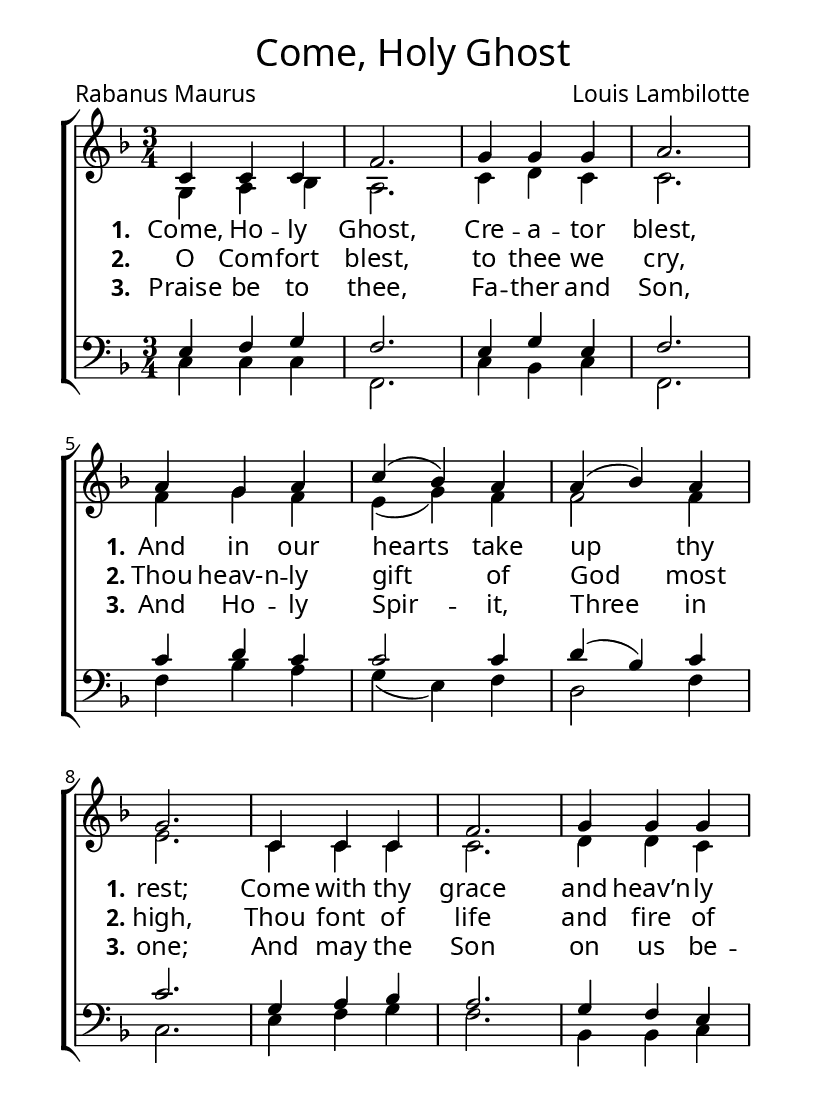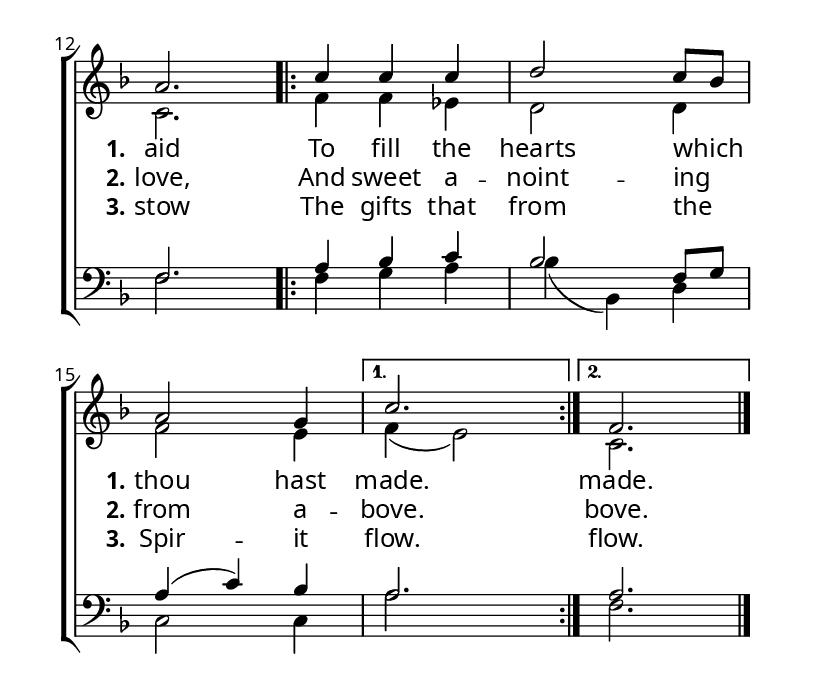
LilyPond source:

\version "2.14.2"
%\include "../util.ly"
\include "inc-header.ly"
\header {
  title = \markup{\override #'(font-name . "Garamond Premr Pro"){ \abs-fontsize #18 "Come, Holy Ghost"}}
  composer = \markup"Louis Lambilotte"
  poet = \markup "Rabanus Maurus"
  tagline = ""
}
#(set-global-staff-size 20) \paper{ #(define fonts (make-pango-font-tree "Garamond Premr Pro" "Garamond Premr Pro" "Garamond Premr Pro" (/ 20 20))) }
global = {
  \key f \major
  \time 3/4
  %\dynamicUp
  %\set crescendoSpanner = #'dashed-line
  %\set midiInstrument = "recorder"
  \autoBeamOff
  \override DynamicTextSpanner #'style = #'none
}

sopMusic = \relative c' {
  c4 c c | f2. | g4 g g a2. |
  a4 g a | c( bes) a | a( bes) a | g2. |
  c,4 c c | f2. | g4 g g | a2. |
  \repeat volta 2 {
    c4 c c | d2 c8[ bes] | a2 g4
  }
  \alternative {
    { c2. }
    { f,2. }
  }
  \bar "|."
}
sopWords = \lyricmode {
  \set stanza = "1. " \set shortVocalName = "1. "
  Come, Ho -- ly Ghost, Cre -- a -- tor blest,
  And in our hearts take up thy rest;
  Come with thy grace and heav’n -- ly aid
  To fill the hearts which thou hast made. made.
  %To fill the hearts which thou hast made.
}

sopWordsII = \lyricmode {
  \set stanza = "2. " \set shortVocalName = "2. "
  O Com -- fort blest, to thee we cry,
  Thou heav-n -- ly gift of God most high,
  Thou font of life and fire of love,
  And sweet a -- noint -- ing from a -- bove.  bove.
  %And sweet a -- noint -- ing from a -- bove.
}

sopWordsIII = \lyricmode {
  \set stanza = "3. " \set shortVocalName = "3. "
  Praise be to thee, Fa -- ther and Son,
  And Ho -- ly Spir -- it, Three in one;
  And may the Son on us be -- stow
  The gifts that from the Spir -- it flow. flow.
  %The gifts that from the Spir -- it flow.
}

altoMusic = \relative c' {
  % c4 c c | d2. | d4 f e | f2. |
  % f4 d f | g2 f4 | d2 d4 | d2. |
  % c4 c c | d2. | d4 f e | f2. |
  % a4 g a | bes2 g4 | f2 e4 | f4( e f) |
  % a4 g a | bes2 g4 | f2 e4 | c2.
  g4 a bes | a2. | c4 d c | c2. |
  f4 g f | e( g) f | f2 f4 | e2. |
  c4 c c | c2. | d4 d c | c2. |
  \repeat volta 2 {
    f4 f ees | d2 d4 | f2 e4 | 
  }
  \alternative {
    { f4( e2) }
    { c2. }
  }
  \bar "|."
}
tenorMusic = \relative c' {
  % a4 bes g | a2. | bes4 d c | c2. |
  % d4 bes d | c2 c4 | c2 c4 | bes2. |
  % a4 bes g | a2. | bes4 d c | c2. |
  % c4 c c | f2 d4 | c2 bes4 | c bes a |
  % c4 c c | f2 d4 | c2 bes4 | a2.
  e,4 f g | f2. | e4 g e | f2. |
  c'4 d c | c2 c4 | d( bes) c | c2. |
  g4 a bes | a2. | g4 f e | f2. |
  \repeat volta 2 {
    a4 bes c | bes2 f8[ g] | a4( c) bes |
  }
  \alternative {
    { a2. }
    { a2. }
  }
  \bar "|."
}

bassMusic = \relative c {
  % f4 g e | d2. | g4 bes, c | f2. |
  % d4 g d | e2 f4 | g2 g4 |  g2. |
  % f4 g e | d2. | g4 bes, c | f2. |
  % f4 e f | bes,2 g'4 | c,2 c4 | a' g f |
  % f4 e f | bes,2 g'4 | c,2 c4 | f2.
  c4 c c | f,2. | c'4 bes c | f,2. |
  f'4 bes a | g( e) f | d2 f4 | c2. |
  e4 f g | f2. | bes,4 bes c | f2. |
  \repeat volta 2 {
    f4 g a | bes( bes,) d | c2 c4 |
  }
  \alternative {
    { a'2. }
    { f2. }
  }
  \bar "|."
}
\score {
<<
   \new ChoirStaff <<
    \new Staff = women <<
      \new Voice = "sopranos" { \voiceOne << \global \sopMusic >> }
      \new Voice = "altos" { \voiceTwo << \global \altoMusic >> }
    >>
    \new Lyrics = "altos"  \lyricsto "sopranos" \sopWords
    \new Lyrics = "altosII"  \lyricsto "sopranos" \sopWordsII
    \new Lyrics = "altosII"  \lyricsto "sopranos" \sopWordsIII
   \new Staff = men <<
      \clef bass
      \new Voice = "tenors" { \voiceOne << \global \tenorMusic >> }
      \new Voice = "basses" { \voiceTwo << \global \bassMusic >> }
    >>
  >>
%    \new PianoStaff << \new Staff { \new Voice { \pianoRH } } \new Staff { \clef "bass" \pianoLH } >>
  >>
  \midi {
    \tempo 4 = 90
    \set Staff.midiInstrument = "flute"
  
    \context {
      \Voice
      \remove "Dynamic_performer"
    }
  }
  \layout {
    \context {
      \Lyrics
      % \override LyricText #'font-size = #1.3
      % \override VerticalAxisGroup #'staff-affinity = #0
      % \override LyricText #'X-offset = #center-on-word
    }
    \context {
      \Score
      % \override SpacingSpanner #'base-shortest-duration = #(ly:make-moment 1 8)
      % \override SpacingSpanner #'common-shortest-duration = #(ly:make-moment 1 4)
    }
    \context {
      % Remove all empty staves
      \Staff \RemoveEmptyStaves \override VerticalAxisGroup #'remove-first = ##t
      
      \override VerticalAxisGroup #'staff-staff-spacing =
      #'((basic-distance . 0)
         (minimum-distance . 0)
         (padding . -1)
         (stretchability . 2))
    }
  }
}
